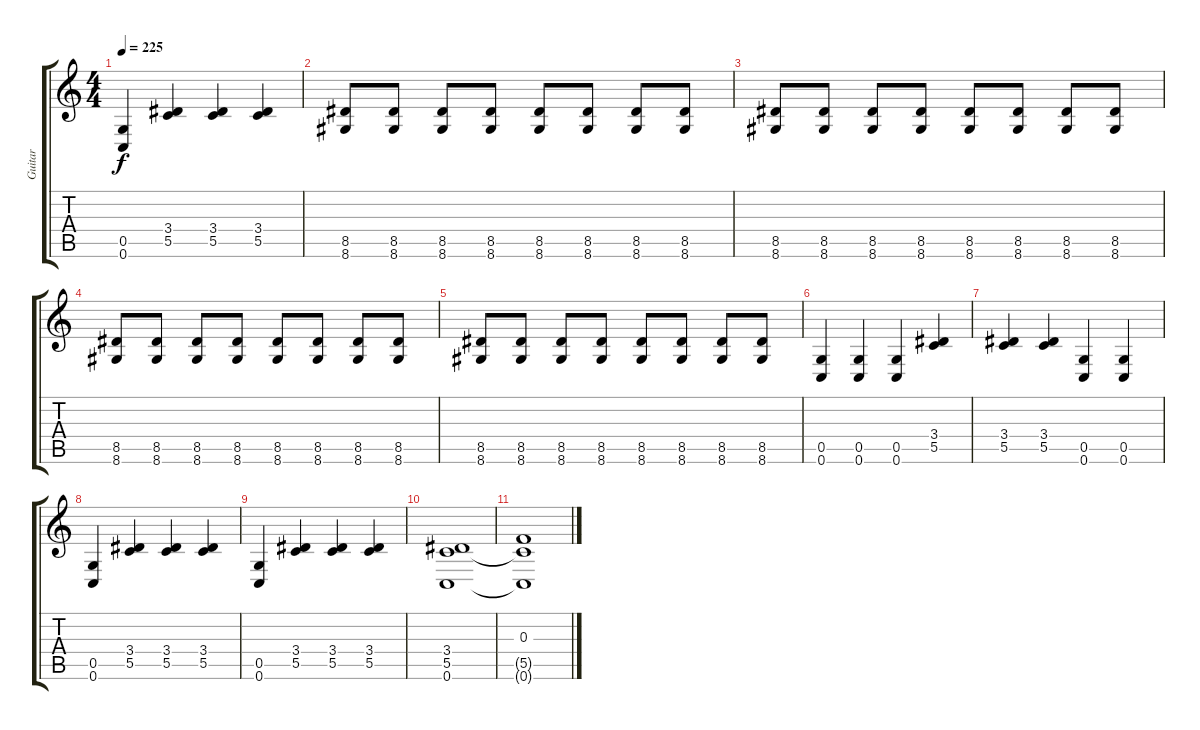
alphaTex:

\track ("Guitar" "Guitar") {instrument distortionguitar}
\staff {score tabs}
\tuning (D4 A3 F3 C3 G2 C2) {hide}
\ts (4 4)
\tempo 225
\clef g2
\ks c
(0.5 0.6).4{dy f} (3.4 5.5).4 (3.4 5.5).4 (3.4 5.5).4 |
(8.5 8.6).8 (8.5 8.6).8 (8.5 8.6).8 (8.5 8.6).8 (8.5 8.6).8 (8.5 8.6).8 (8.5 8.6).8 (8.5 8.6).8 |
(8.5 8.6).8 (8.5 8.6).8 (8.5 8.6).8 (8.5 8.6).8 (8.5 8.6).8 (8.5 8.6).8 (8.5 8.6).8 (8.5 8.6).8 |
(8.5 8.6).8 (8.5 8.6).8 (8.5 8.6).8 (8.5 8.6).8 (8.5 8.6).8 (8.5 8.6).8 (8.5 8.6).8 (8.5 8.6).8 |
(8.5 8.6).8 (8.5 8.6).8 (8.5 8.6).8 (8.5 8.6).8 (8.5 8.6).8 (8.5 8.6).8 (8.5 8.6).8 (8.5 8.6).8 |
(0.5 0.6).4 (0.5 0.6).4 (0.5 0.6).4 (3.4 5.5).4 |
(3.4 5.5).4 (3.4 5.5).4 (0.5 0.6).4 (0.5 0.6).4 |
(0.5 0.6).4 (3.4 5.5).4 (3.4 5.5).4 (3.4 5.5).4 |
(0.5 0.6).4 (3.4 5.5).4 (3.4 5.5).4 (3.4 5.5).4 |
(3.4 5.5 0.6).1 |
(0.3 5.5{t} 0.6{t}).1
